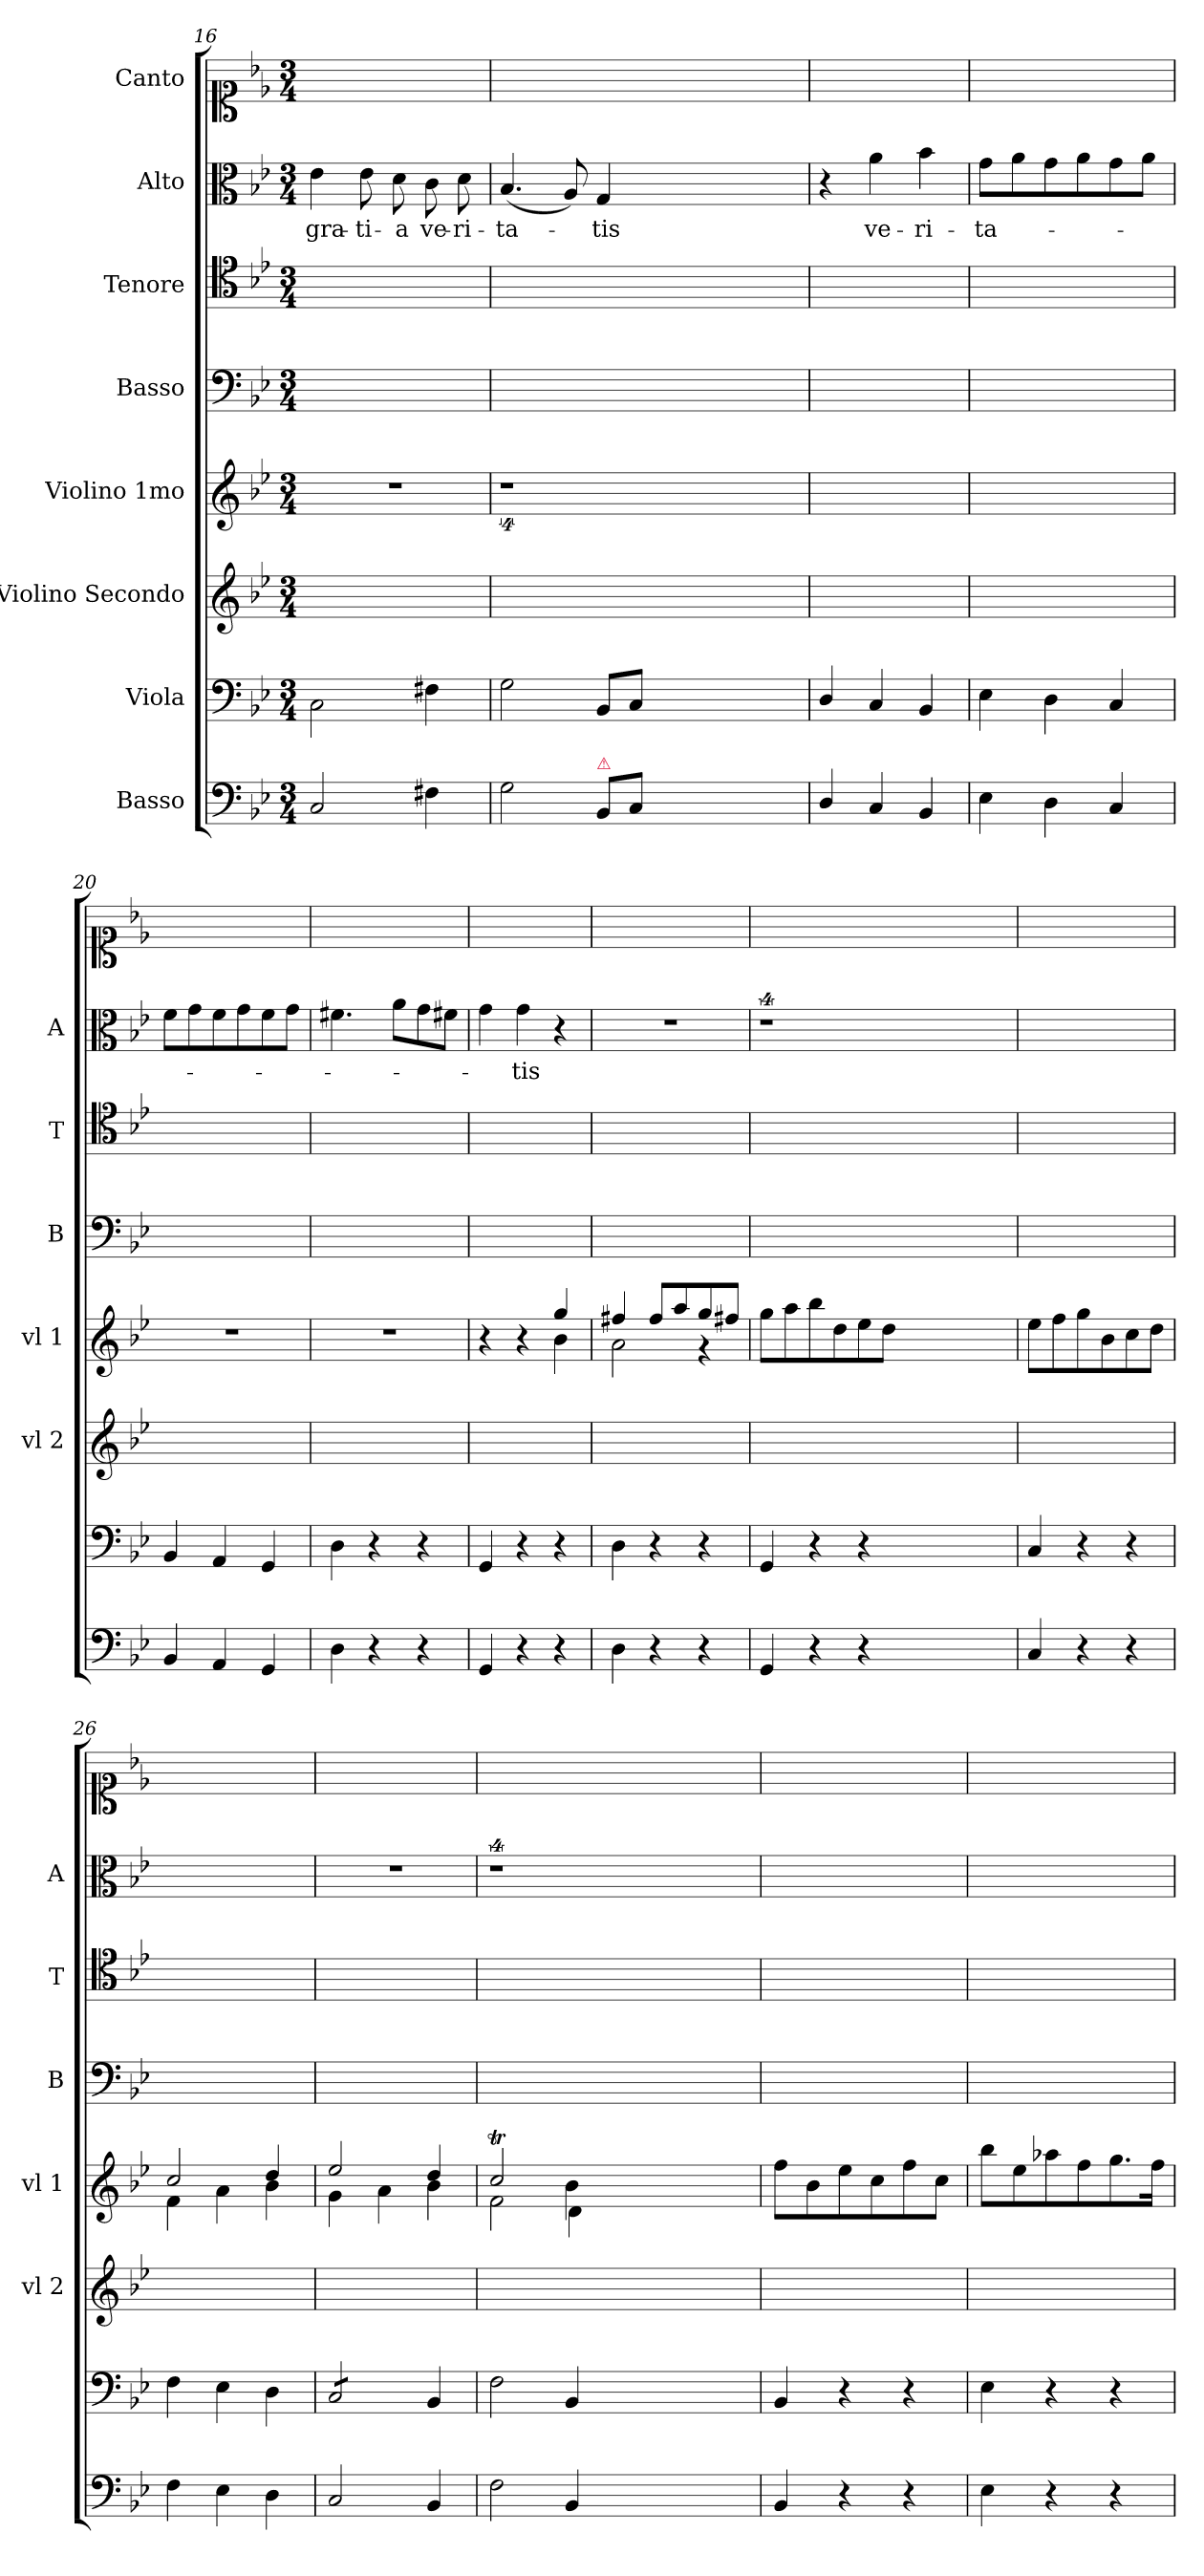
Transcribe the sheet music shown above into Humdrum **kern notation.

**kern	**kern	**kern	**kern	**kern	**kern	**kern	**text	**kern
*part8	*part7	*part6	*part5	*part4	*part3	*part2	*part2	*part1
*staff8	*staff7	*staff6	*staff5	*staff4	*staff3	*staff2	*staff2	*staff1
*I"Basso	*I"Viola	*I"Violino Secondo	*I"Violino 1mo	*I"Basso	*I"Tenore	*I"Alto	*	*I"Canto
*	*	*I'vl 2	*I'vl 1	*I'B	*I'T	*I'A	*	*
*clefF4	*clefF4	*clefG2	*clefG2	*clefF4	*clefC4	*clefC3	*	*clefC1
*k[b-e-]	*k[b-e-]	*k[b-e-]	*k[b-e-]	*k[b-e-]	*k[b-e-]	*k[b-e-]	*	*k[b-e-]
*M3/4	*M3/4	*M3/4	*M3/4	*M3/4	*M3/4	*M3/4	*	*M3/4
=16	=16	=16	=16	=16	=16	=16	=16	=16
2C/	2C\	2.ryy	2.r	2.ryy	2.ryy	4e-\	gra-	2.ryy
.	.	.	.	.	.	8e-\	-ti-	.
.	.	.	.	.	.	8d\	-a	.
4F#X\	4F#X\	.	.	.	.	8c\	ve-	.
.	.	.	.	.	.	8d\	-ri-	.
=17	=17	=17	=17	=17	=17	=17	=17	=17
2G\	2G\	2.ryy	4%9r	2.ryy	2.ryy	(<4.B-/	-ta-	2.ryy
.	.	.	.	.	.	8A/)	.	.
!LO:TX:a:color=crimson:t=⚠	!	!	!	!	!	!	!	!
8BB-/L	8BB-/L	.	.	.	.	4G/	-tis	.
8C/J	8C/J	.	.	.	.	.	.	.
1.ryy	1.ryy	1.ryy	.	1.ryy	1.ryy	1.ryy	.	1.ryy
=18	=18	=18	=18	=18	=18	=18	=18	=18
4D/	4D/	2.ryy	2.ryy	2.ryy	2.ryy	4r	.	2.ryy
4C/	4C/	.	.	.	.	4a\	ve-	.
4BB-/	4BB-/	.	.	.	.	4b-\	-ri-	.
=19	=19	=19	=19	=19	=19	=19	=19	=19
4E-\	4E-\	2.ryy	2.ryy	2.ryy	2.ryy	8g\L	-ta-	2.ryy
.	.	.	.	.	.	8a\	.	.
4D\	4D\	.	.	.	.	8g\	.	.
.	.	.	.	.	.	8a\	.	.
4C/	4C/	.	.	.	.	8g\	.	.
.	.	.	.	.	.	8a\J	.	.
=20	=20	=20	=20	=20	=20	=20	=20	=20
4BB-/	4BB-/	2.ryy	2.r	2.ryy	2.ryy	8f\L	.	2.ryy
.	.	.	.	.	.	8g\	.	.
4AA/	4AA/	.	.	.	.	8f\	.	.
.	.	.	.	.	.	8g\	.	.
4GG/	4GG/	.	.	.	.	8f\	.	.
.	.	.	.	.	.	8g\J	.	.
=21	=21	=21	=21	=21	=21	=21	=21	=21
4D\	4D\	2.ryy	2.r	2.ryy	2.ryy	4.f#X\	.	2.ryy
4r	4r	.	.	.	.	.	.	.
.	.	.	.	.	.	8a\L	.	.
4r	4r	.	.	.	.	8g\	.	.
.	.	.	.	.	.	8f#X\J	.	.
=22	=22	=22	=22	=22	=22	=22	=22	=22
*	*	*	*^	*	*	*	*	*
4GG/	4GG/	2.ryy	4r	4ryy	2.ryy	2.ryy	4g\	.	2.ryy
4r	4r	.	4r	4ryy	.	.	4g\	-tis	.
4r	4r	.	4gg/	4b-\	.	.	4r	.	.
=23	=23	=23	=23	=23	=23	=23	=23	=23	=23
4D\	4D\	2.ryy	4ff#X/	2a\	2.ryy	2.ryy	2.r	.	2.ryy
4r	4r	.	8ff#/L	.	.	.	.	.	.
.	.	.	8aa/	.	.	.	.	.	.
4r	4r	.	8gg/	4r	.	.	.	.	.
.	.	.	8ff#X/J	.	.	.	.	.	.
*	*	*	*v	*v	*	*	*	*	*
=24	=24	=24	=24	=24	=24	=24	=24	=24
4GG/	4GG/	2.ryy	8gg\L	2.ryy	2.ryy	4%9r	.	2.ryy
.	.	.	8aa\	.	.	.	.	.
4r	4r	.	8bb-\	.	.	.	.	.
.	.	.	8dd\	.	.	.	.	.
4r	4r	.	8ee-\	.	.	.	.	.
.	.	.	8dd\J	.	.	.	.	.
1.ryy	1.ryy	1.ryy	1.ryy	1.ryy	1.ryy	.	.	1.ryy
=25	=25	=25	=25	=25	=25	=25	=25	=25
4C/	4C/	2.ryy	8ee-\L	2.ryy	2.ryy	2.ryy	.	2.ryy
.	.	.	8ff\	.	.	.	.	.
4r	4r	.	8gg\	.	.	.	.	.
.	.	.	8b-\	.	.	.	.	.
4r	4r	.	8cc\	.	.	.	.	.
.	.	.	8dd\J	.	.	.	.	.
=26	=26	=26	=26	=26	=26	=26	=26	=26
*	*	*	*^	*	*	*	*	*
4F\	4F\	2.ryy	2cc/	4f\	2.ryy	2.ryy	2.ryy	.	2.ryy
4E-\	4E-\	.	.	4a\	.	.	.	.	.
4D\	4D\	.	4dd/	4b-\	.	.	.	.	.
=27	=27	=27	=27	=27	=27	=27	=27	=27	=27
*	*tremolo	*	*	*	*	*	*	*	*
2C/	8C/L	2.ryy	2ee-/	4g\	2.ryy	2.ryy	2.r	.	2.ryy
.	8C/	.	.	.	.	.	.	.	.
.	8C/	.	.	4a\	.	.	.	.	.
.	8C/J	.	.	.	.	.	.	.	.
*	*Xtremolo	*	*	*	*	*	*	*	*
4BB-/	4BB-/	.	4dd/	4b-\	.	.	.	.	.
=28	=28	=28	=28	=28	=28	=28	=28	=28	=28
2F\	2F\	2.ryy	2ccT/	2f\	2.ryy	2.ryy	4%9r	.	2.ryy
4BB-/	4BB-/	.	4b-\	4d\	.	.	.	.	.
1.ryy	1.ryy	1.ryy	1.ryy	1.ryy	1.ryy	1.ryy	.	.	1.ryy
*	*	*	*v	*v	*	*	*	*	*
=29	=29	=29	=29	=29	=29	=29	=29	=29
4BB-/	4BB-/	2.ryy	8ff\L	2.ryy	2.ryy	2.ryy	.	2.ryy
.	.	.	8b-\	.	.	.	.	.
4r	4r	.	8ee-\	.	.	.	.	.
.	.	.	8cc\	.	.	.	.	.
4r	4r	.	8ff\	.	.	.	.	.
.	.	.	8cc\J	.	.	.	.	.
=30	=30	=30	=30	=30	=30	=30	=30	=30
4E-\	4E-\	2.ryy	8bb-\L	2.ryy	2.ryy	2.ryy	.	2.ryy
.	.	.	8ee-\	.	.	.	.	.
4r	4r	.	8aa-X\	.	.	.	.	.
.	.	.	8ff\	.	.	.	.	.
4r	4r	.	8.gg\	.	.	.	.	.
.	.	.	16ff\Jk	.	.	.	.	.
=	=	=	=	=	=	=	=	=
*-	*-	*-	*-	*-	*-	*-	*-	*-
